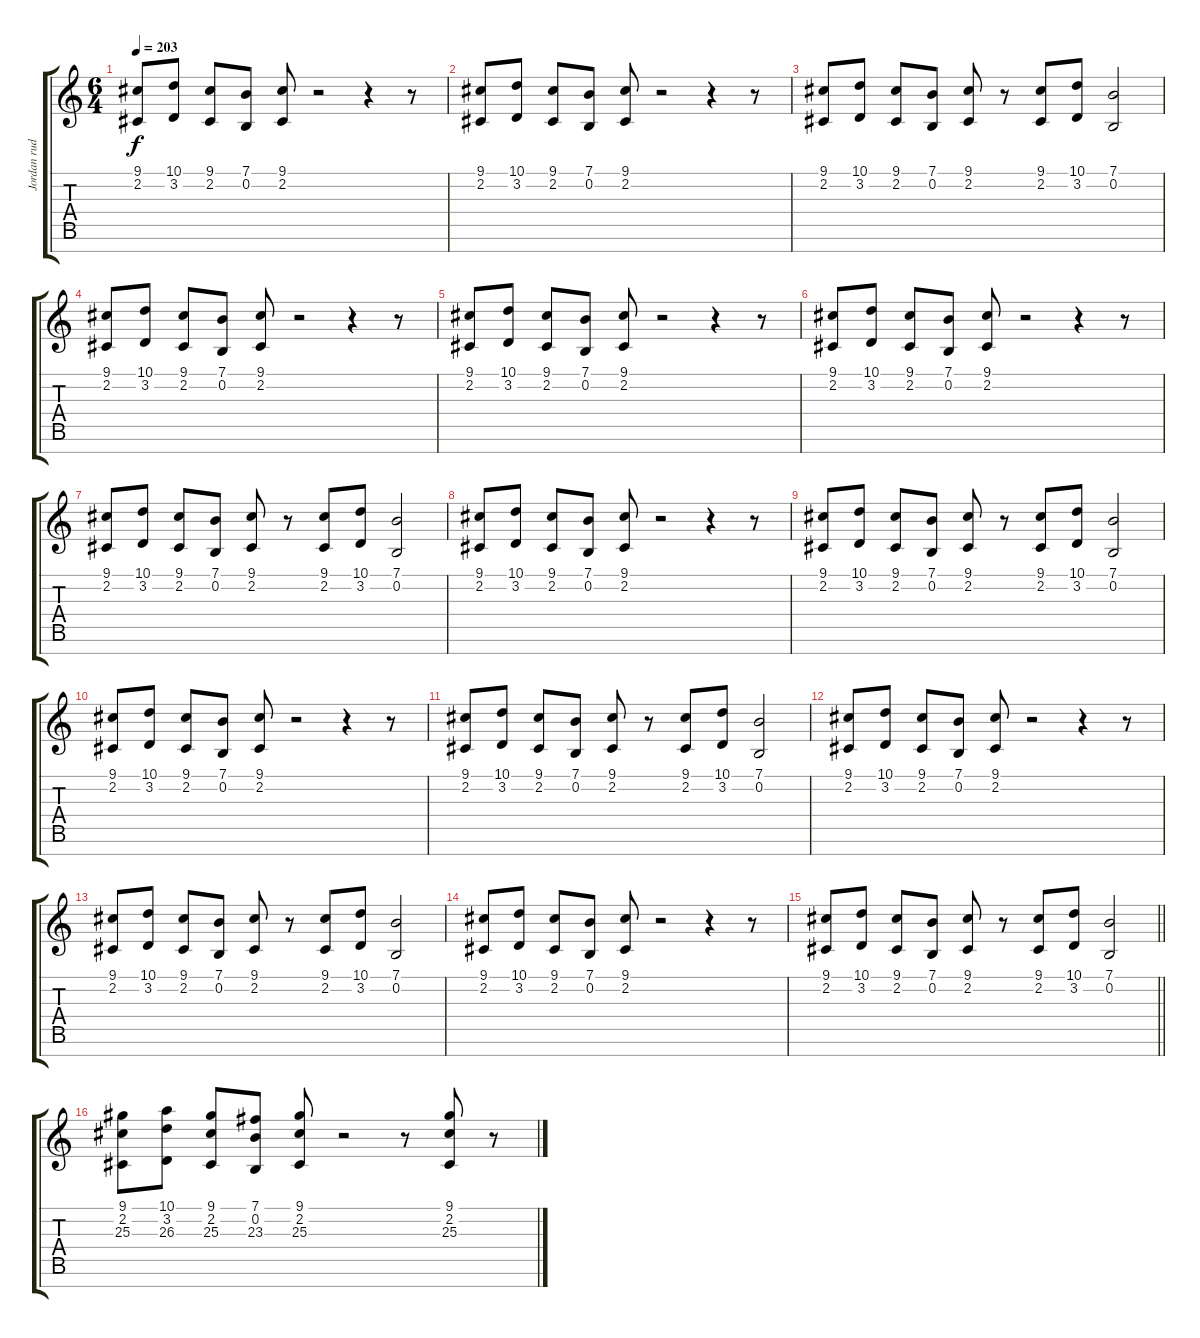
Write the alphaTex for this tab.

\track ("Jordan rudess" "Jordan rud") {instrument stringensemble1}
\staff {score tabs}
\tuning (E4 B3 G3 D3 A2 E2 B1) {hide}
\ts (6 4)
\tempo 203
\clef g2
\ks c
(9.1 2.2).8{dy f} (10.1 3.2).8 (9.1 2.2).8 (7.1 0.2).8 (9.1 2.2).8 r.2 r.4 r.8 |
(9.1 2.2).8 (10.1 3.2).8 (9.1 2.2).8 (7.1 0.2).8 (9.1 2.2).8 r.2 r.4 r.8 |
(9.1 2.2).8 (10.1 3.2).8 (9.1 2.2).8 (7.1 0.2).8 (9.1 2.2).8 r.8 (9.1 2.2).8 (10.1 3.2).8 (7.1 0.2).2 |
(9.1 2.2).8 (10.1 3.2).8 (9.1 2.2).8 (7.1 0.2).8 (9.1 2.2).8 r.2 r.4 r.8 |
(9.1 2.2).8 (10.1 3.2).8 (9.1 2.2).8 (7.1 0.2).8 (9.1 2.2).8 r.2 r.4 r.8 |
(9.1 2.2).8 (10.1 3.2).8 (9.1 2.2).8 (7.1 0.2).8 (9.1 2.2).8 r.2 r.4 r.8 |
(9.1 2.2).8 (10.1 3.2).8 (9.1 2.2).8 (7.1 0.2).8 (9.1 2.2).8 r.8 (9.1 2.2).8 (10.1 3.2).8 (7.1 0.2).2 |
(9.1 2.2).8 (10.1 3.2).8 (9.1 2.2).8 (7.1 0.2).8 (9.1 2.2).8 r.2 r.4 r.8 |
(9.1 2.2).8 (10.1 3.2).8 (9.1 2.2).8 (7.1 0.2).8 (9.1 2.2).8 r.8 (9.1 2.2).8 (10.1 3.2).8 (7.1 0.2).2 |
(9.1 2.2).8 (10.1 3.2).8 (9.1 2.2).8 (7.1 0.2).8 (9.1 2.2).8 r.2 r.4 r.8 |
(9.1 2.2).8 (10.1 3.2).8 (9.1 2.2).8 (7.1 0.2).8 (9.1 2.2).8 r.8 (9.1 2.2).8 (10.1 3.2).8 (7.1 0.2).2 |
(9.1 2.2).8 (10.1 3.2).8 (9.1 2.2).8 (7.1 0.2).8 (9.1 2.2).8 r.2 r.4 r.8 |
(9.1 2.2).8 (10.1 3.2).8 (9.1 2.2).8 (7.1 0.2).8 (9.1 2.2).8 r.8 (9.1 2.2).8 (10.1 3.2).8 (7.1 0.2).2 |
(9.1 2.2).8 (10.1 3.2).8 (9.1 2.2).8 (7.1 0.2).8 (9.1 2.2).8 r.2 r.4 r.8 |
\barLineRight lightlight
(9.1 2.2).8 (10.1 3.2).8 (9.1 2.2).8 (7.1 0.2).8 (9.1 2.2).8 r.8 (9.1 2.2).8 (10.1 3.2).8 (7.1 0.2).2 |
(9.1 2.2 25.3).8 (10.1 3.2 26.3).8 (9.1 2.2 25.3).8 (7.1 0.2 23.3).8 (9.1 2.2 25.3).8 r.2 r.8 (9.1 2.2 25.3).8 r.8
